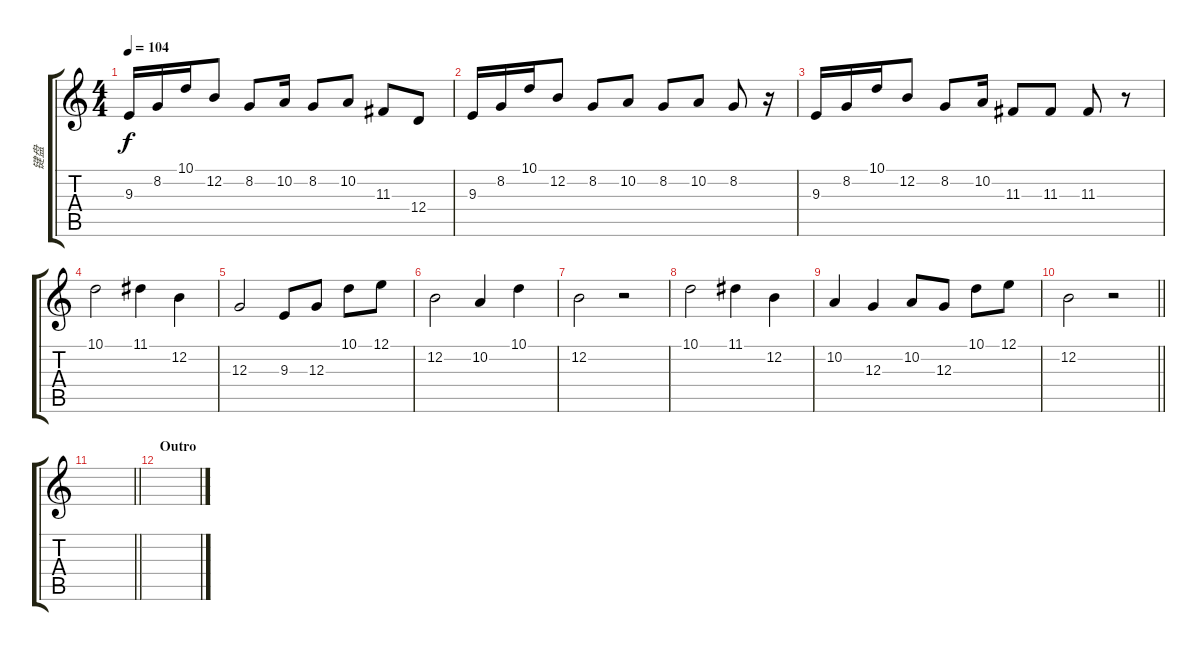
\track ("键盘" "键盘") {instrument brightacousticpiano}
\staff {score tabs}
\tuning (E4 B3 G3 D3 A2 E2) {hide}
\ts (4 4)
\tempo 104
\clef g2
\ks c
9.3.16{dy f} 8.2.16 10.1.16 12.2.8 8.2.8 10.2.16 8.2.8 10.2.8 11.3.8 12.4.8 |
9.3.16 8.2.16 10.1.16 12.2.8 8.2.8 10.2.8 8.2.8 10.2.8 8.2.8 r.16 |
9.3.16 8.2.16 10.1.16 12.2.8 8.2.8 10.2.16 11.3.8 11.3.8 11.3.8 r.8 |
10.1.2 11.1.4 12.2.4 |
12.3.2 9.3.8 12.3.8 10.1.8 12.1.8 |
12.2.2 10.2.4 10.1.4 |
12.2.2 r.2 |
10.1.2 11.1.4 12.2.4 |
10.2.4 12.3.4 10.2.8 12.3.8 10.1.8 12.1.8 |
\barLineRight lightlight
12.2.2 r.2 |
\barLineRight lightlight
|
\section ("" "Outro")
